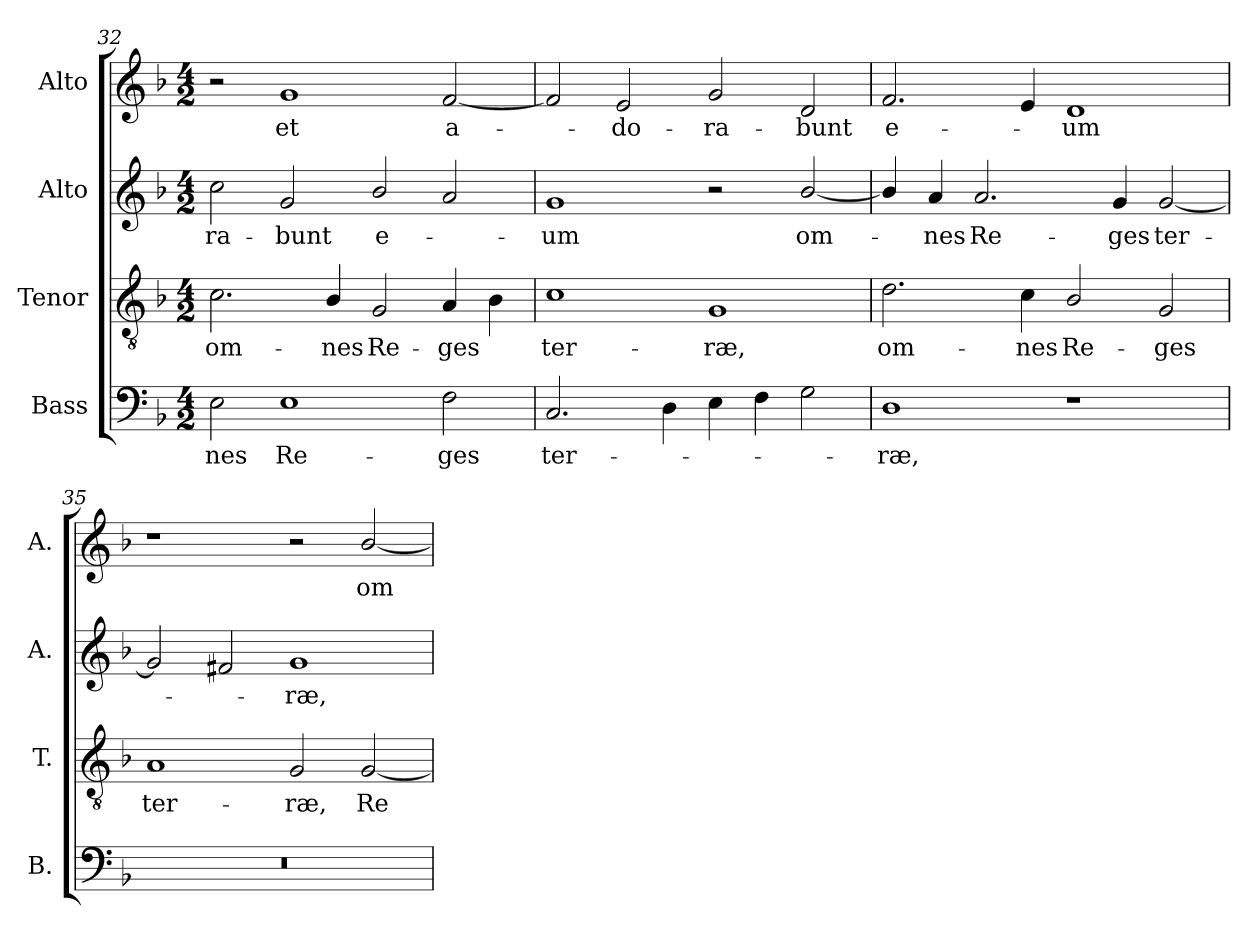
**kern	**text	**kern	**text	**kern	**text	**kern	**text
*part4	*part4	*part3	*part3	*part2	*part2	*part1	*part1
*staff4	*staff4	*staff3	*staff3	*staff2	*staff2	*staff1	*staff1
*I"Bass	*	*I"Tenor	*	*I"Alto	*	*I"Alto	*
*I'B.	*	*I'T.	*	*I'A.	*	*I'A.	*
*clefF4	*	*clefGv2	*	*clefG2	*	*clefG2	*
*	*	*ITrd7c12	*	*	*	*	*
*k[b-]	*	*k[b-]	*	*k[b-]	*	*k[b-]	*
*F:	*	*F:	*	*F:	*	*F:	*
*M4/2	*	*M4/2	*	*M4/2	*	*M4/2	*
=32	=32	=32	=32	=32	=32	=32	=32
!	!LO:LY:b:color=#000000	!	!	!	!	!	!
!	!	!	!LO:LY:b:color=#000000	!	!	!	!
!	!	!	!	!	!LO:LY:b:color=#000000	!	!
2Ei\	-nes	2.Ci\	om-	2cci\	-ra-	2r	.
!	!LO:LY:b:color=#000000	!	!	!	!	!	!
!	!	!	!	!	!LO:LY:b:color=#000000	!	!
!	!	!	!	!	!	!	!LO:LY:b:color=#000000
1Ei	Re-	.	.	2gi/	-bunt	1gi	et
!	!	!	!LO:LY:b:color=#000000	!	!	!	!
.	.	4BB-i/	-nes	.	.	.	.
!	!	!	!LO:LY:b:color=#000000	!	!	!	!
!	!	!	!	!	!LO:LY:b:color=#000000	!	!
.	.	2GGi/	Re-	2b-i/	e-	.	.
!	!LO:LY:b:color=#000000	!	!	!	!	!	!
!	!	!	!LO:LY:b:color=#000000	!	!	!	!
!	!	!	!	!	!	!	!LO:LY:b:color=#000000
2Fi\	-ges	4AAi/	-ges	2ai/	.	[2fi/	a-
.	.	4BB-i\	.	.	.	.	.
!!LO:LB:g=z
=33	=33	=33	=33	=33	=33	=33	=33
!	!LO:LY:b:color=#000000	!	!	!	!	!	!
!	!	!	!LO:LY:b:color=#000000	!	!	!	!
!	!	!	!	!	!LO:LY:b:color=#000000	!	!
2.Ci/	ter-	1Ci	ter-	1gi	-um	2fi/]	.
!	!	!	!	!	!	!	!LO:LY:b:color=#000000
.	.	.	.	.	.	2ei/	-do-
4Di\	.	.	.	.	.	.	.
!	!	!	!LO:LY:b:color=#000000	!	!	!	!
!	!	!	!	!	!	!	!LO:LY:b:color=#000000
4Ei\	.	1GGi	-ræ,	2r	.	2gi/	-ra-
4Fi\	.	.	.	.	.	.	.
!	!	!	!	!	!LO:LY:b:color=#000000	!	!
!	!	!	!	!	!	!	!LO:LY:b:color=#000000
2Gi\	.	.	.	[2b-i/	om-	2di/	-bunt
=34	=34	=34	=34	=34	=34	=34	=34
!	!LO:LY:b:color=#000000	!	!	!	!	!	!
!	!	!	!LO:LY:b:color=#000000	!	!	!	!
!	!	!	!	!	!	!	!LO:LY:b:color=#000000
1Di	-ræ,	2.Di\	om-	4b-i/]	.	2.fi/	e-
!	!	!	!	!	!LO:LY:b:color=#000000	!	!
.	.	.	.	4ai/	-nes	.	.
!	!	!	!	!	!LO:LY:b:color=#000000	!	!
.	.	.	.	2.ai/	Re-	.	.
!	!	!	!LO:LY:b:color=#000000	!	!	!	!
.	.	4Ci\	-nes	.	.	4ei/	.
!	!	!	!LO:LY:b:color=#000000	!	!	!	!
!	!	!	!	!	!	!	!LO:LY:b:color=#000000
1r	.	2BB-i/	Re-	.	.	1di	-um
!	!	!	!	!	!LO:LY:b:color=#000000	!	!
.	.	.	.	4gi/	-ges	.	.
!	!	!	!LO:LY:b:color=#000000	!	!	!	!
!	!	!	!	!	!LO:LY:b:color=#000000	!	!
.	.	2GGi/	-ges	[2gi/	ter-	.	.
=35	=35	=35	=35	=35	=35	=35	=35
!LO:N:vis=1	!	!	!	!	!	!	!
!	!	!	!LO:LY:b:color=#000000	!	!	!	!
0r	.	1AAi	ter-	2gi/]	.	1r	.
.	.	.	.	2f#Xi/	.	.	.
!	!	!	!LO:LY:b:color=#000000	!	!	!	!
!	!	!	!	!	!LO:LY:b:color=#000000	!	!
.	.	2GGi/	-ræ,	1gi	-ræ,	2r	.
!	!	!	!LO:LY:b:color=#000000	!	!	!	!
!	!	!	!	!	!	!	!LO:LY:b:color=#000000
.	.	[2GGi/	Re-	.	.	[2b-i/	om-
=	=	=	=	=	=	=	=
*-	*-	*-	*-	*-	*-	*-	*-
